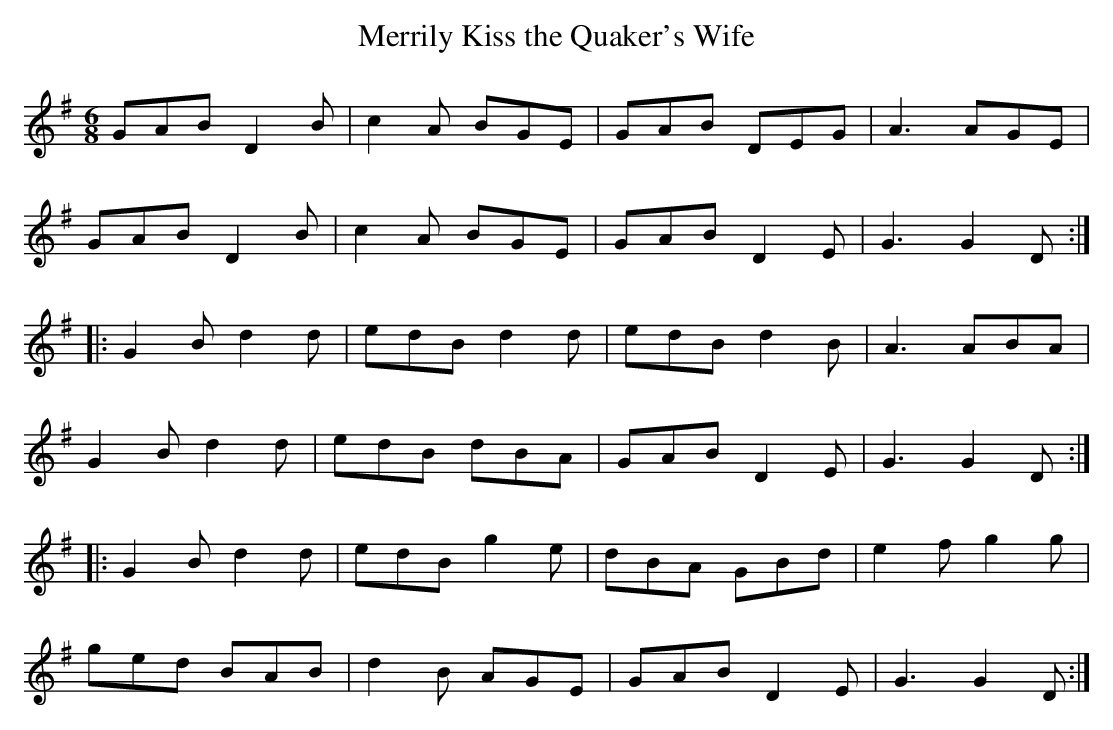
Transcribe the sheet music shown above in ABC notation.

X:1
T:Merrily Kiss the Quaker's Wife
M:6/8
K:G
GAB D2B|c2A BGE|GAB DEG|A3 AGE|
GAB D2B|c2A BGE|GAB D2E|G3 G2D:|
|:G2B d2d|edB d2d|edB d2B|A3 ABA|
G2B d2d|edB dBA|GAB D2E|G3 G2D:|
|:G2B d2d|edB g2e|dBA GBd|e2f g2g|
ged BAB|d2B AGE|GAB D2E|G3 G2D:|
